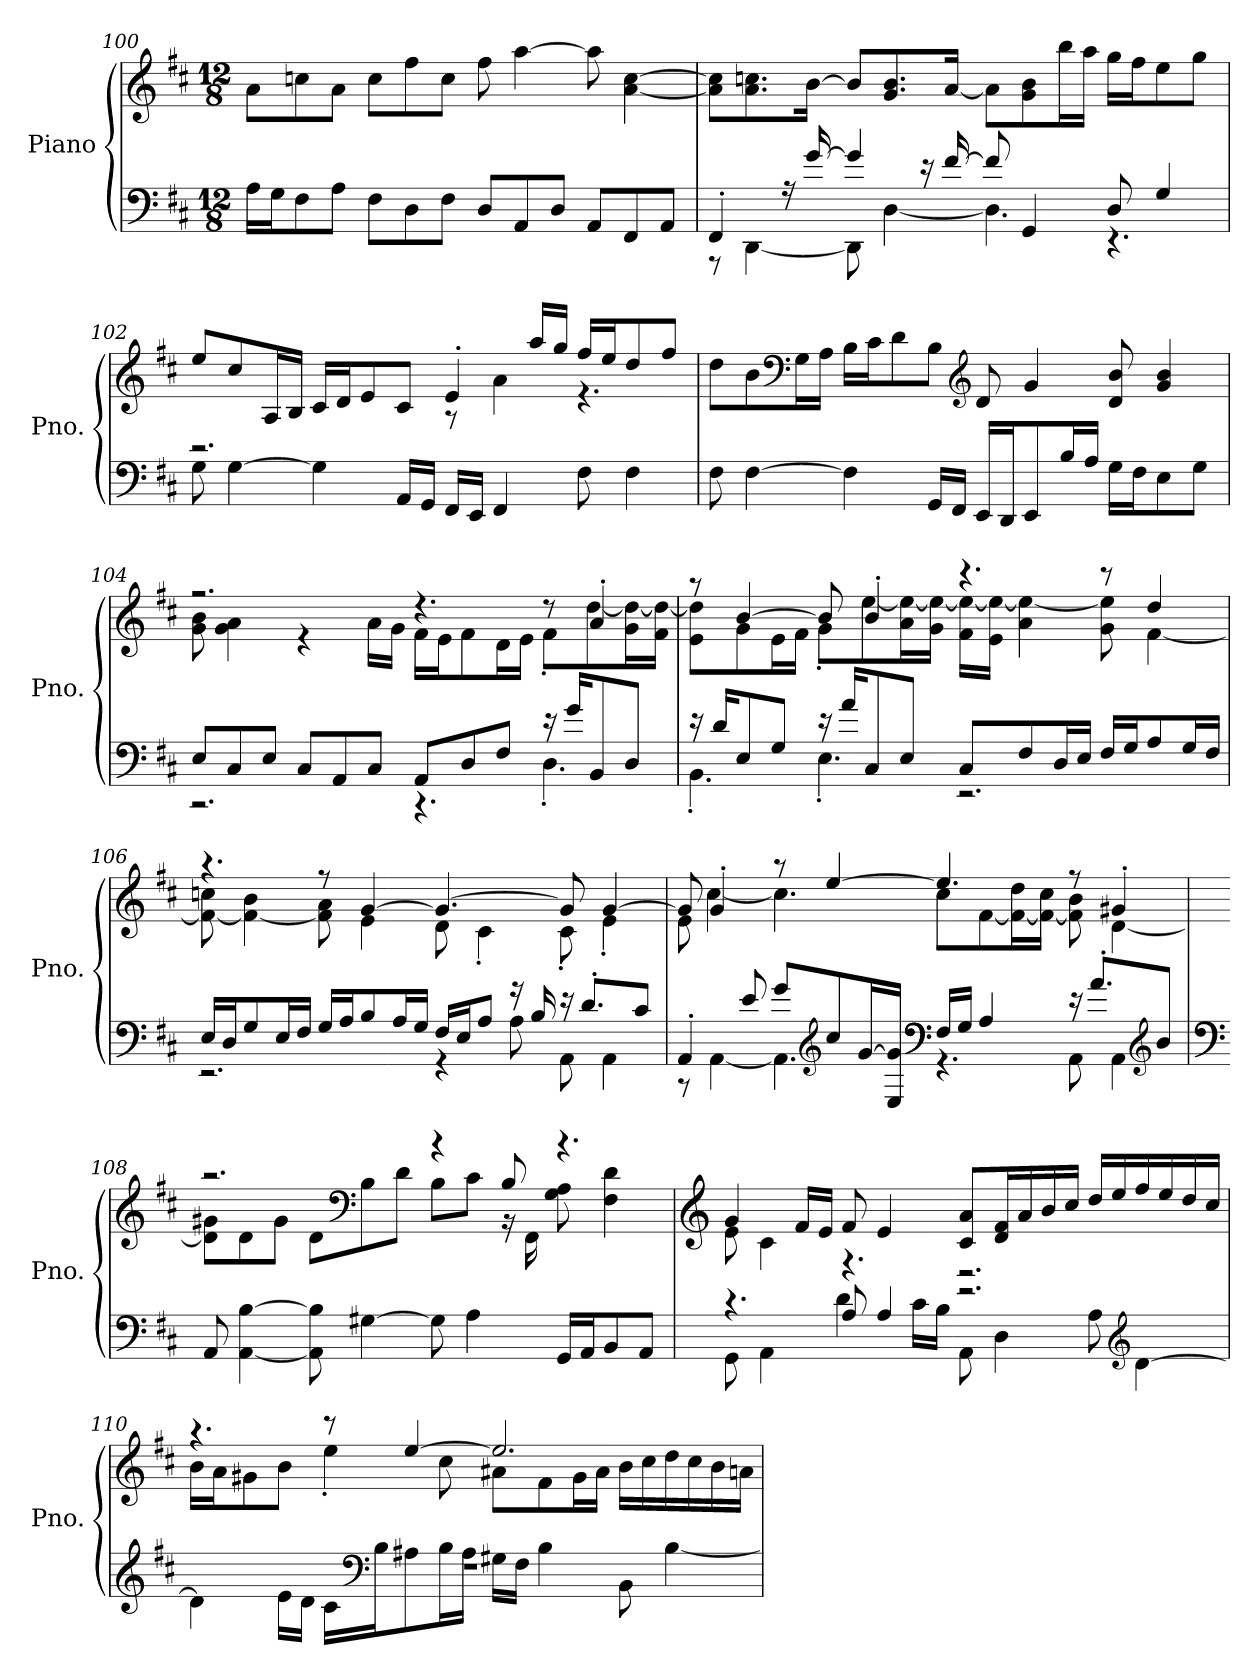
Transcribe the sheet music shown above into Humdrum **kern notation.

**kern	**kern
*part1	*part1
*staff2	*staff1
*I"Piano	*
*I'Pno.	*
*clefF4	*clefG2
*k[f#c#]	*k[f#c#]
*M12/8	*M12/8
=100	=100
16A\LL	8a\L
16G\J	.
8F#\	8ccn\
8A\J	8a\J
8F#\L	8cc\L
8D\	8ff#\
8F#\J	8cc\J
8D/L	8ff#\
8AA/	[4aa\
8D/J	.
8AA/L	8aa\]
8FF#/	[4a\ [4cc\
8AA/J	.
!!LO:PB:g=z
=101	=101
*^	*
4FF#'/	8r	8a\] 8cc\]L
.	[4DD\	8.a\ 8.ccn\
16r	.	.
[16g/	.	[16b\Jk
4g/]	8DD\]	8b/L]
.	[4D\	8.g/ 8.b/
16r	.	.
[16f#/	.	[16a/Jk
8f#/]	4.D\]	8a\L]
4GG/	.	8g\ 8b\
.	.	16bb\L
.	.	16aa\JJ
8D/	4.r	16gg\LL
.	.	16ff#\J
4G/	.	8ee\
.	.	8gg\J
*v	*v	*
=102	=102
*	*^
8G\	8ee/L	2.r
[4G\	8cc#/	.
.	16A/L	.
.	16B/JJ	.
4G\]	16c#/LL	.
.	16d/J	.
.	8e/	.
16AA/LL	8c#/J	.
16GG/JJ	.	.
16FF#/LL	4e'/	8r
16EE/JJ	.	.
4FF#/	.	4a\
.	16aa/LL	.
.	16gg/JJ	.
8F#\	16ff#/LL	4.r
.	16ee/J	.
4F#\	8dd/	.
.	8ff#/J	.
*	*v	*v
!!LO:LB:g=z
=103	=103
8F#\	8dd\L
[4F#\	8b\
*	*clefF4
.	16G\L
.	16A\JJ
4F#\]	16B\LL
.	16c#\J
.	8d\
16GG/LL	8B\J
16FF#/JJ	.
*	*clefG2
16EE/LL	8d/
16DD/J	.
8EE/	4g/
16B/L	.
16A/JJ	.
16G\LL	8d/ 8b/
16F#\J	.
8E\	4g/ 4b/
8G\J	.
=104	=104
*^	*^
8E/L	2.r	2.r	8g\ 8b\
8C#/	.	.	4g\ 4a\
8E/J	.	.	.
8C#/L	.	.	4r
8AA/	.	.	.
8C#/J	.	.	16a\LL
.	.	.	16g\JJ
8AA/L	4.r	4.r	16f#\LL
.	.	.	16e\J
8D/	.	.	8f#\
8F#/J	.	.	16d\L
.	.	.	16e\JJ
16r	4.D'\	8r	8f#'\L
16g/KL	.	.	.
8BB/	.	4a'/	[8dd\
8D/J	.	.	16g\ 16dd\_L
.	.	.	16f#\ 16dd\_JJ
!!LO:LB:g=z	!!
=105	=105	=105	=105
16r	4.BB'\	8r	8e\ 8dd\]L
16d/KL	.	.	.
8E/	.	[4b/	8g\
8G/J	.	.	16e\L
.	.	.	16f#\JJ
16r	4.E'\	8b/]	8g'\L
16a/KL	.	.	.
8C#/	.	4b'/	[8ee\
8E/J	.	.	16a\ 16ee\_L
.	.	.	16g\ 16ee\_JJ
8C#/L	2.r	4.r	16f#\ 16ee\_LL
.	.	.	16e\ 16ee\_JJ
8F#/	.	.	4a\ 4ee\_
16D/L	.	.	.
16E/JJ	.	.	.
16F#/LL	.	8r	8g\ 8ee\]
16G/J	.	.	.
8A/	.	4dd/	[4f#\
16G/L	.	.	.
16F#/JJ	.	.	.
=106	=106	=106	=106
16E/LL	2.r	4.r	8f#\_ 8ccn\
16D/J	.	.	.
8G/	.	.	4f#\_ 4b\
16E/L	.	.	.
16F#/JJ	.	.	.
16G/LL	.	8r	8f#\] 8a\
16A/J	.	.	.
8B/	.	[4g/	4e\
16A/L	.	.	.
16G/JJ	.	.	.
16F#/LL	4r	4.g/_	8d\
16E/J	.	.	.
8A/J	.	.	4c#'\
16r	8A\	.	.
16B/	.	.	.
16r	8AA\	8g/]	8c#'\
8.d'/L	.	.	.
.	4AA\	[4g/	4e'\
8c#/J	.	.	.
!!LO:LB:g=z	!!
=107	=107	=107	=107
4AA'/	8r	8g/]	8e\
.	[4AA\	4g'/	[4cc#\
8e/	.	.	.
8g/L	4.AA\]	8r	4.cc#\]
*clefG2	*	*	*
8cc#/	.	[4ee/	.
[16g/L	.	.	.
16E/ 16g/]JJ	.	.	.
*clefF4	*	*	*
16F#/LL	4.r	4.ee/]	8cc#\L
16G/JJ	.	.	.
4A/	.	.	[8f#\
.	.	.	16f#\_ 16dd\L
.	.	.	16f#\_ 16cc#\JJ
16r	8AA\	8r	8f#\] 8b\
8.a'/L	.	.	.
.	4AA\	4g#X'/	[4d\
*clefG2	*	*	*
8b/J	.	.	.
*v	*v	*	*
=108	=108	=108
*clefF4	*	*
8AA/	2.r	8d\] 8g#X\L
[4AA\ [4B\	.	8d\
.	.	8g#\J
8AA\] 8B\]	.	8d\L
*	*clefF4	*
[4G#X\	.	8B\
.	.	8d\J
8G#\]	4r	8B\L
4A\	.	8c#\J
.	8B/	16r
.	.	16FF#\
16GG/LL	4.r	8G\ 8A\
16AA/J	.	.
8BB/	.	4F#\ 4d\
8AA/J	.	.
!!LO:LB:g=z	!!
=109	=109	=109
*	*clefG2	*
*^	*	*
4.r	8GG\	4g/	8e\
.	4AA\	.	4c#\
.	.	16f#/LL	.
.	.	16e/JJ	.
8A/	4d\	8f#/	4.r
4A/	.	4e/	.
.	16c#\LL	.	.
.	16B\JJ	.	.
2.r	8AA\	8c#/ 8a/L	2.r
.	4D\	16d/ 16f#/L	.
.	.	16a/	.
.	.	16b/	.
.	.	16cc#/JJ	.
.	8A\	16dd/LL	.
.	.	16ee/	.
*clefG2	*	*	*
.	[4d\	16ff#/	.
.	.	16ee/	.
.	.	16dd/	.
.	.	16cc#/JJ	.
!!LO:LB:g=z	!!
=110	=110	=110	=110
1.r	4d\]	4.r	16b\LL
.	.	.	16a\J
.	.	.	8g#X\
.	16e\LL	.	8b\J
.	16d\JJ	.	.
.	16c#\LL	8r	4ee'\
*clefF4	*	*	*
.	16B\J	.	.
.	8A#X\	[4ee/	.
.	16B\L	.	8cc#\
.	16A#\JJ	.	.
.	16G#X\LL	2.ee/]	8a#X\L
.	16F#\JJ	.	.
.	4B\	.	8f#\
.	.	.	16g#\L
.	.	.	16a#\JJ
.	8BB\	.	16b\LL
.	.	.	16cc#\
.	[4B\	.	16dd\
.	.	.	16cc#\
.	.	.	16b\
.	.	.	16an\JJ
*v	*v	*	*
*	*v	*v
=	=
*-	*-
